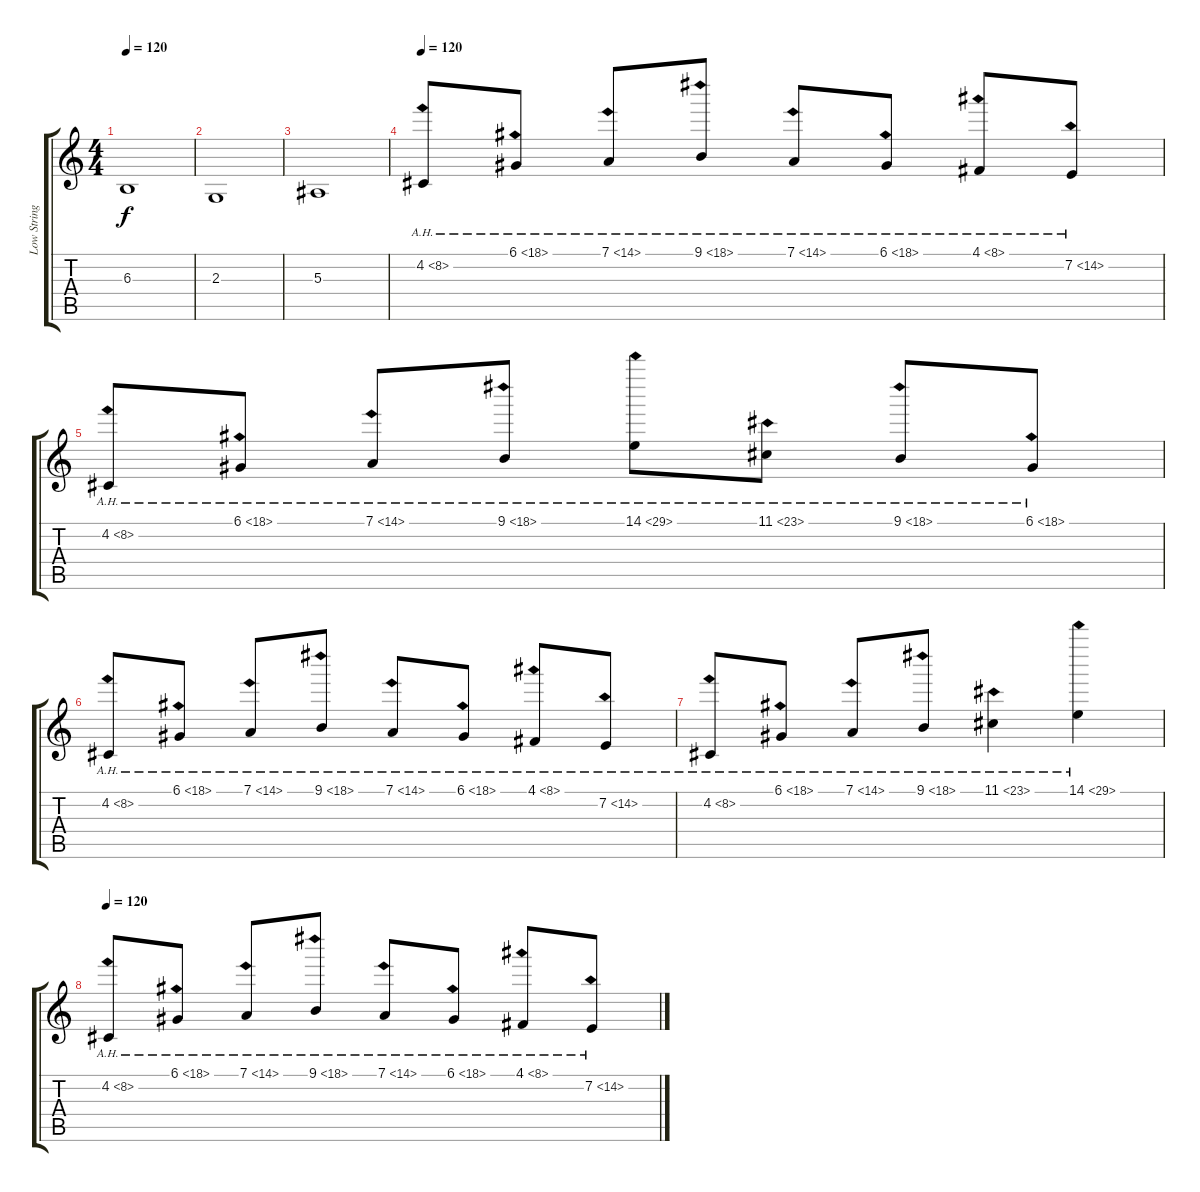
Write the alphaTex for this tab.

\track ("Low Strings" "Low String") {instrument synthstrings1}
\staff {score tabs}
\tuning (D4 A3 F3 C3 G2 C2) {hide}
\ts (4 4)
\tempo 120
\clef g2
\ks c
6.3.1{dy f} |
2.3.1 |
5.3.1 |
\tempo 120
4.2{ah 4}.8{volume 16 balance 8 instrument musicbox} 6.1{ah 12}.8 7.1{ah 7}.8 9.1{ah 9}.8 7.1{ah 7}.8 6.1{ah 12}.8 4.1{ah 4}.8 7.2{ah 7}.8 |
4.2{ah 4}.8{instrument musicbox} 6.1{ah 12}.8 7.1{ah 7}.8 9.1{ah 9}.8 14.1{ah 15}.8 11.1{ah 12}.8 9.1{ah 9}.8 6.1{ah 12}.8 |
4.2{ah 4}.8{instrument musicbox} 6.1{ah 12}.8 7.1{ah 7}.8 9.1{ah 9}.8 7.1{ah 7}.8 6.1{ah 12}.8 4.1{ah 4}.8 7.2{ah 7}.8 |
4.2{ah 4}.8 6.1{ah 12}.8 7.1{ah 7}.8 9.1{ah 9}.8 11.1{ah 12}.4 14.1{ah 15}.4 |
\tempo 120
4.2{ah 4}.8{instrument musicbox} 6.1{ah 12}.8 7.1{ah 7}.8 9.1{ah 9}.8 7.1{ah 7}.8 6.1{ah 12}.8 4.1{ah 4}.8 7.2{ah 7}.8
